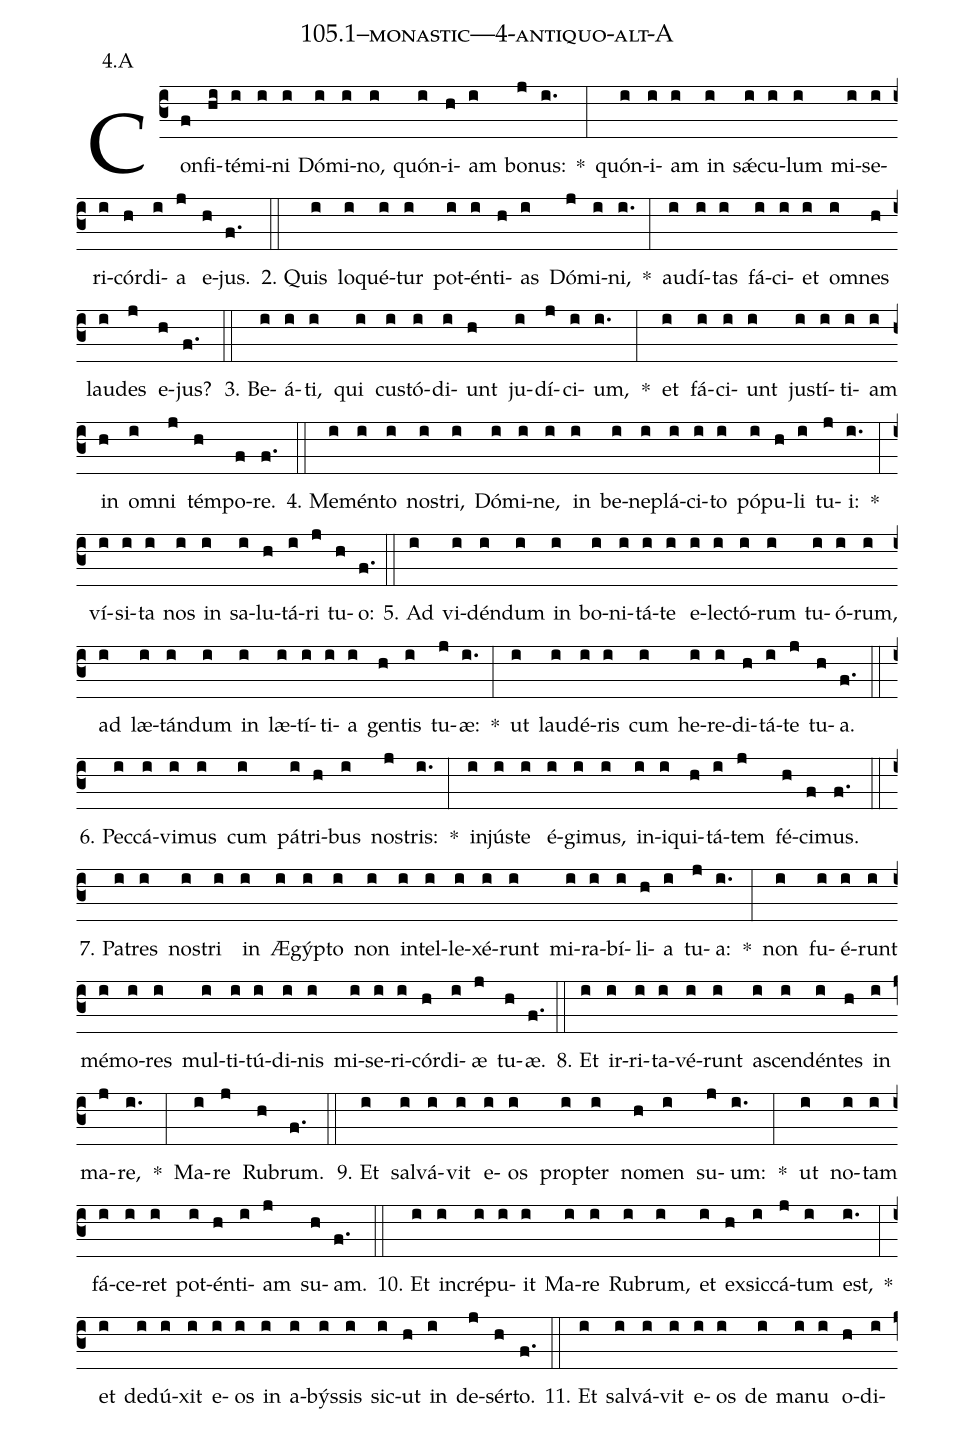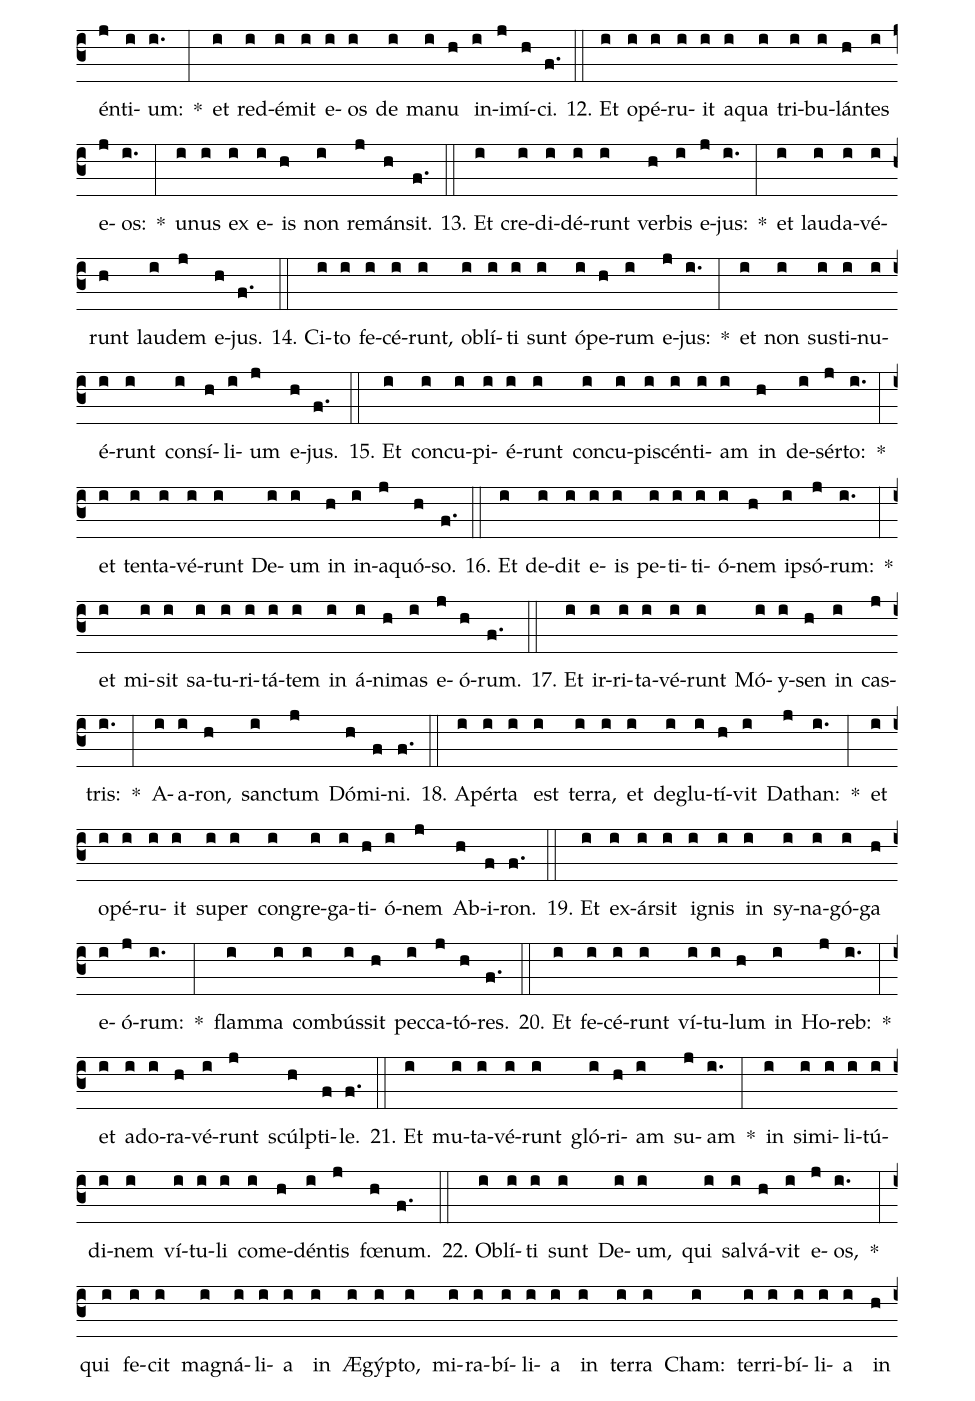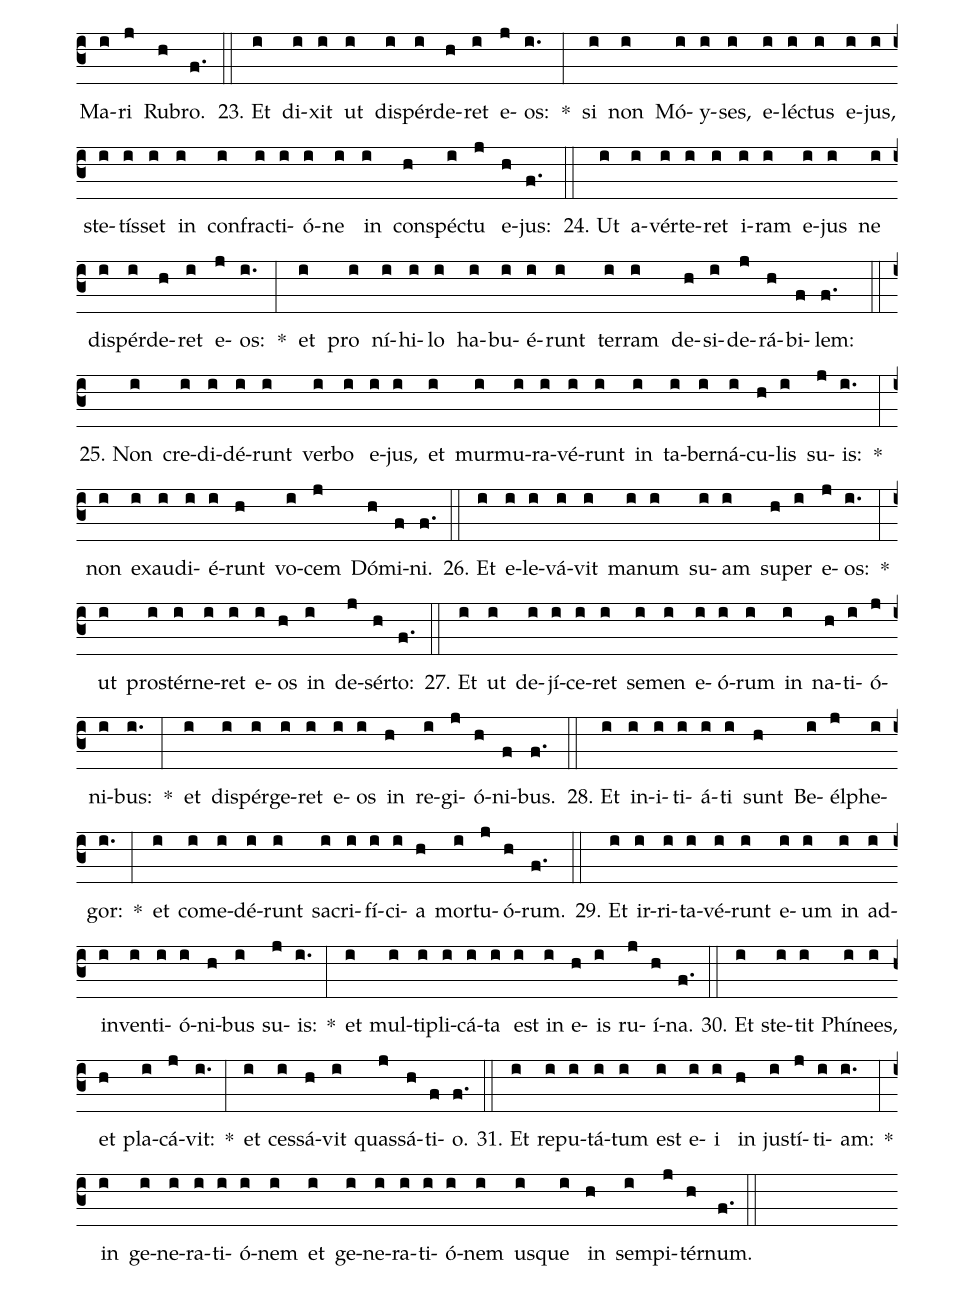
name: 105.1--monastic---4-antiquo-alt-A;
annotation: 4.A;
%%
(c3)Con(f)fi(hi)té(i)mi(i)ni(i) Dó(i)mi(i)no,(i) quón(i)i(h)am(i) bo(j)nus:(i.) *(:) quón(i)i(i)am(i) in(i) sǽ(i)cu(i)lum(i) mi(i)se(i)ri(i)cór(h)di(i)a(j) e(h)jus.(f.) (::)
2. Quis(i) lo(i)qué(i)tur(i) pot(i)én(i)ti(h)as(i) Dó(j)mi(i)ni,(i.) *(:) au(i)dí(i)tas(i) fá(i)ci(i)et(i) om(i)nes(h) lau(i)des(j) e(h)jus?(f.) (::)
3. Be(i)á(i)ti,(i) qui(i) cus(i)tó(i)di(i)unt(h) ju(i)dí(j)ci(i)um,(i.) *(:) et(i) fá(i)ci(i)unt(i) jus(i)tí(i)ti(i)am(i) in(h) om(i)ni(j) tém(h)po(f)re.(f.) (::)
4. Me(i)mén(i)to(i) nos(i)tri,(i) Dó(i)mi(i)ne,(i) in(i) be(i)ne(i)plá(i)ci(i)to(i) pó(i)pu(h)li(i) tu(j)i:(i.) *(:) ví(i)si(i)ta(i) nos(i) in(i) sa(i)lu(h)tá(i)ri(j) tu(h)o:(f.) (::)
5. Ad(i) vi(i)dén(i)dum(i) in(i) bo(i)ni(i)tá(i)te(i) e(i)lec(i)tó(i)rum(i) tu(i)ó(i)rum,(i) ad(i) læ(i)tán(i)dum(i) in(i) læ(i)tí(i)ti(i)a(i) gen(h)tis(i) tu(j)æ:(i.) *(:) ut(i) lau(i)dé(i)ris(i) cum(i) he(i)re(i)di(h)tá(i)te(j) tu(h)a.(f.) (::)
6. Pec(i)cá(i)vi(i)mus(i) cum(i) pá(i)tri(h)bus(i) nos(j)tris:(i.) *(:) in(i)jús(i)te(i) é(i)gi(i)mus,(i) in(i)i(i)qui(h)tá(i)tem(j) fé(h)ci(f)mus.(f.) (::)
7. Pa(i)tres(i) nos(i)tri(i) in(i) Æ(i)gýp(i)to(i) non(i) in(i)tel(i)le(i)xé(i)runt(i) mi(i)ra(i)bí(i)li(h)a(i) tu(j)a:(i.) *(:) non(i) fu(i)é(i)runt(i) mé(i)mo(i)res(i) mul(i)ti(i)tú(i)di(i)nis(i) mi(i)se(i)ri(i)cór(h)di(i)æ(j) tu(h)æ.(f.) (::)
8. Et(i) ir(i)ri(i)ta(i)vé(i)runt(i) a(i)scen(i)dén(i)tes(h) in(i) ma(j)re,(i.) *(:) Ma(i)re(j) Ru(h)brum.(f.) (::)
9. Et(i) sal(i)vá(i)vit(i) e(i)os(i) prop(i)ter(i) no(h)men(i) su(j)um:(i.) *(:) ut(i) no(i)tam(i) fá(i)ce(i)ret(i) pot(i)én(h)ti(i)am(j) su(h)am.(f.) (::)
10. Et(i) in(i)cré(i)pu(i)it(i) Ma(i)re(i) Ru(i)brum,(i) et(i) ex(h)sic(i)cá(j)tum(i) est,(i.) *(:) et(i) de(i)dú(i)xit(i) e(i)os(i) in(i) a(i)býs(i)sis(i) sic(i)ut(h) in(i) de(j)sér(h)to.(f.) (::)
11. Et(i) sal(i)vá(i)vit(i) e(i)os(i) de(i) ma(i)nu(i) o(h)di(i)én(j)ti(i)um:(i.) *(:) et(i) red(i)é(i)mit(i) e(i)os(i) de(i) ma(i)nu(h) in(i)i(j)mí(h)ci.(f.) (::)
12. Et(i) o(i)pé(i)ru(i)it(i) a(i)qua(i) tri(i)bu(i)lán(h)tes(i) e(j)os:(i.) *(:) u(i)nus(i) ex(i) e(i)is(h) non(i) re(j)mán(h)sit.(f.) (::)
13. Et(i) cre(i)di(i)dé(i)runt(i) ver(h)bis(i) e(j)jus:(i.) *(:) et(i) lau(i)da(i)vé(i)runt(h) lau(i)dem(j) e(h)jus.(f.) (::)
14. Ci(i)to(i) fe(i)cé(i)runt,(i) ob(i)lí(i)ti(i) sunt(i) ó(i)pe(h)rum(i) e(j)jus:(i.) *(:) et(i) non(i) sus(i)ti(i)nu(i)é(i)runt(i) con(i)sí(h)li(i)um(j) e(h)jus.(f.) (::)
15. Et(i) con(i)cu(i)pi(i)é(i)runt(i) con(i)cu(i)pi(i)scén(i)ti(i)am(i) in(h) de(i)sér(j)to:(i.) *(:) et(i) ten(i)ta(i)vé(i)runt(i) De(i)um(i) in(h) in(i)a(j)quó(h)so.(f.) (::)
16. Et(i) de(i)dit(i) e(i)is(i) pe(i)ti(i)ti(i)ó(i)nem(h) ip(i)só(j)rum:(i.) *(:) et(i) mi(i)sit(i) sa(i)tu(i)ri(i)tá(i)tem(i) in(i) á(i)ni(h)mas(i) e(j)ó(h)rum.(f.) (::)
17. Et(i) ir(i)ri(i)ta(i)vé(i)runt(i) Mó(i)y(i)sen(h) in(i) cas(j)tris:(i.) *(:) A(i)a(i)ron,(h) sanc(i)tum(j) Dó(h)mi(f)ni.(f.) (::)
18. A(i)pér(i)ta(i) est(i) ter(i)ra,(i) et(i) de(i)glu(i)tí(h)vit(i) Da(j)than:(i.) *(:) et(i) o(i)pé(i)ru(i)it(i) su(i)per(i) con(i)gre(i)ga(i)ti(h)ó(i)nem(j) Ab(h)i(f)ron.(f.) (::)
19. Et(i) ex(i)ár(i)sit(i) i(i)gnis(i) in(i) sy(i)na(i)gó(i)ga(h) e(i)ó(j)rum:(i.) *(:) flam(i)ma(i) com(i)bús(i)sit(h) pec(i)ca(j)tó(h)res.(f.) (::)
20. Et(i) fe(i)cé(i)runt(i) ví(i)tu(i)lum(h) in(i) Ho(j)reb:(i.) *(:) et(i) ad(i)o(i)ra(h)vé(i)runt(j) scúlp(h)ti(f)le.(f.) (::)
21. Et(i) mu(i)ta(i)vé(i)runt(i) gló(i)ri(h)am(i) su(j)am(i.) *(:) in(i) si(i)mi(i)li(i)tú(i)di(i)nem(i) ví(i)tu(i)li(i) com(i)e(h)dén(i)tis(j) fœ(h)num.(f.) (::)
22. Ob(i)lí(i)ti(i) sunt(i) De(i)um,(i) qui(i) sal(i)vá(h)vit(i) e(j)os,(i.) *(:) qui(i) fe(i)cit(i) ma(i)gná(i)li(i)a(i) in(i) Æ(i)gýp(i)to,(i) mi(i)ra(i)bí(i)li(i)a(i) in(i) ter(i)ra(i) Cham:(i) ter(i)ri(i)bí(i)li(i)a(i) in(h) Ma(i)ri(j) Ru(h)bro.(f.) (::)
23. Et(i) di(i)xit(i) ut(i) dis(i)pér(i)de(h)ret(i) e(j)os:(i.) *(:) si(i) non(i) Mó(i)y(i)ses,(i) e(i)léc(i)tus(i) e(i)jus,(i) ste(i)tís(i)set(i) in(i) con(i)frac(i)ti(i)ó(i)ne(i) in(i) con(h)spéc(i)tu(j) e(h)jus:(f.) (::)
24. Ut(i) a(i)vér(i)te(i)ret(i) i(i)ram(i) e(i)jus(i) ne(i) dis(i)pér(i)de(h)ret(i) e(j)os:(i.) *(:) et(i) pro(i) ní(i)hi(i)lo(i) ha(i)bu(i)é(i)runt(i) ter(i)ram(i) de(h)si(i)de(j)rá(h)bi(f)lem:(f.) (::)
25. Non(i) cre(i)di(i)dé(i)runt(i) ver(i)bo(i) e(i)jus,(i) et(i) mur(i)mu(i)ra(i)vé(i)runt(i) in(i) ta(i)ber(i)ná(i)cu(h)lis(i) su(j)is:(i.) *(:) non(i) ex(i)au(i)di(i)é(i)runt(h) vo(i)cem(j) Dó(h)mi(f)ni.(f.) (::)
26. Et(i) e(i)le(i)vá(i)vit(i) ma(i)num(i) su(i)am(i) su(h)per(i) e(j)os:(i.) *(:) ut(i) pro(i)stér(i)ne(i)ret(i) e(i)os(h) in(i) de(j)sér(h)to:(f.) (::)
27. Et(i) ut(i) de(i)jí(i)ce(i)ret(i) se(i)men(i) e(i)ó(i)rum(i) in(i) na(h)ti(i)ó(j)ni(i)bus:(i.) *(:) et(i) di(i)spér(i)ge(i)ret(i) e(i)os(i) in(h) re(i)gi(j)ó(h)ni(f)bus.(f.) (::)
28. Et(i) in(i)i(i)ti(i)á(i)ti(i) sunt(h) Be(i)él(j)phe(i)gor:(i.) *(:) et(i) com(i)e(i)dé(i)runt(i) sa(i)cri(i)fí(i)ci(i)a(h) mor(i)tu(j)ó(h)rum.(f.) (::)
29. Et(i) ir(i)ri(i)ta(i)vé(i)runt(i) e(i)um(i) in(i) ad(i)in(i)ven(i)ti(i)ó(i)ni(h)bus(i) su(j)is:(i.) *(:) et(i) mul(i)ti(i)pli(i)cá(i)ta(i) est(i) in(i) e(h)is(i) ru(j)í(h)na.(f.) (::)
30. Et(i) ste(i)tit(i) Phí(i)nees,(i) et(h) pla(i)cá(j)vit:(i.) *(:) et(i) ces(i)sá(h)vit(i) quas(j)sá(h)ti(f)o.(f.) (::)
31. Et(i) re(i)pu(i)tá(i)tum(i) est(i) e(i)i(i) in(h) jus(i)tí(j)ti(i)am:(i.) *(:) in(i) ge(i)ne(i)ra(i)ti(i)ó(i)nem(i) et(i) ge(i)ne(i)ra(i)ti(i)ó(i)nem(i) us(i)que(i) in(h) sem(i)pi(j)tér(h)num.(f.) (::)
